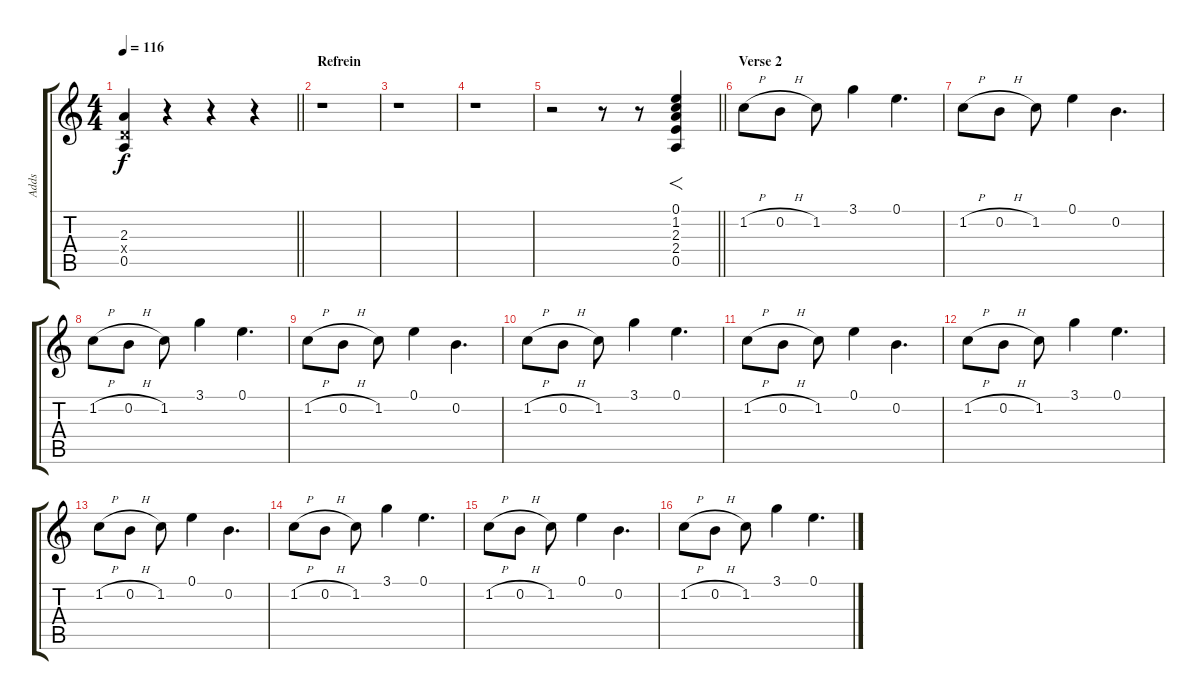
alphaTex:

\track ("Adds" "Adds") {instrument electricguitarclean}
\staff {score tabs}
\tuning (E4 B3 G3 D3 A2 E2) {hide}
\ts (4 4)
\tempo 116
\clef g2
\barLineRight lightlight
\ks c
(2.3 0.4{x} 0.5).4{dy f} r.4 r.4 r.4 |
\section ("" "Refrein")
r.1 |
r.1 |
r.1 |
\barLineRight lightlight
r.2 r.8 r.8 (0.1 1.2 2.3 2.4 0.5).4{f} |
\section ("" "Verse 2")
1.2{h}.8 0.2{h}.8 1.2.8 3.1.4 0.1.4{d} |
1.2{h}.8 0.2{h}.8 1.2.8 0.1.4 0.2.4{d} |
1.2{h}.8 0.2{h}.8 1.2.8 3.1.4 0.1.4{d} |
1.2{h}.8 0.2{h}.8 1.2.8 0.1.4 0.2.4{d} |
1.2{h}.8 0.2{h}.8 1.2.8 3.1.4 0.1.4{d} |
1.2{h}.8 0.2{h}.8 1.2.8 0.1.4 0.2.4{d} |
1.2{h}.8 0.2{h}.8 1.2.8 3.1.4 0.1.4{d} |
1.2{h}.8 0.2{h}.8 1.2.8 0.1.4 0.2.4{d} |
1.2{h}.8 0.2{h}.8 1.2.8 3.1.4 0.1.4{d} |
1.2{h}.8 0.2{h}.8 1.2.8 0.1.4 0.2.4{d} |
1.2{h}.8 0.2{h}.8 1.2.8 3.1.4 0.1.4{d}
